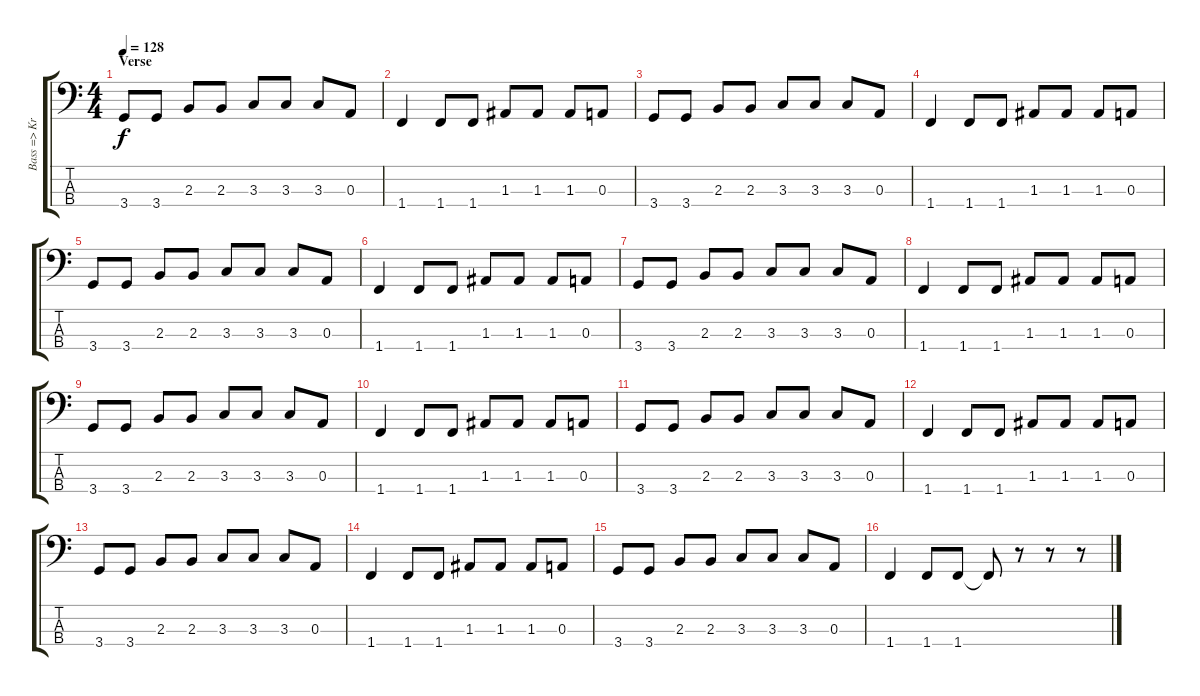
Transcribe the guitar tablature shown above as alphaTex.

\track ("Bass => Krist" "Bass => Kr") {instrument electricbasspick}
\staff {score tabs}
\tuning (G2 D2 A1 E1) {hide}
\ts (4 4)
\section ("" "Verse")
\tempo 128
\clef f4
\ks c
3.4.8{dy f} 3.4.8 2.3.8 2.3.8 3.3.8 3.3.8 3.3.8 0.3.8 |
1.4.4 1.4.8 1.4.8 1.3.8 1.3.8 1.3.8 0.3.8 |
3.4.8 3.4.8 2.3.8 2.3.8 3.3.8 3.3.8 3.3.8 0.3.8 |
1.4.4 1.4.8 1.4.8 1.3.8 1.3.8 1.3.8 0.3.8 |
3.4.8 3.4.8 2.3.8 2.3.8 3.3.8 3.3.8 3.3.8 0.3.8 |
1.4.4 1.4.8 1.4.8 1.3.8 1.3.8 1.3.8 0.3.8 |
3.4.8 3.4.8 2.3.8 2.3.8 3.3.8 3.3.8 3.3.8 0.3.8 |
1.4.4 1.4.8 1.4.8 1.3.8 1.3.8 1.3.8 0.3.8 |
3.4.8 3.4.8 2.3.8 2.3.8 3.3.8 3.3.8 3.3.8 0.3.8 |
1.4.4 1.4.8 1.4.8 1.3.8 1.3.8 1.3.8 0.3.8 |
3.4.8 3.4.8 2.3.8 2.3.8 3.3.8 3.3.8 3.3.8 0.3.8 |
1.4.4 1.4.8 1.4.8 1.3.8 1.3.8 1.3.8 0.3.8 |
3.4.8 3.4.8 2.3.8 2.3.8 3.3.8 3.3.8 3.3.8 0.3.8 |
1.4.4 1.4.8 1.4.8 1.3.8 1.3.8 1.3.8 0.3.8 |
3.4.8 3.4.8 2.3.8 2.3.8 3.3.8 3.3.8 3.3.8 0.3.8 |
1.4.4 1.4.8 1.4.8 1.4{t}.8 r.8 r.8 r.8
